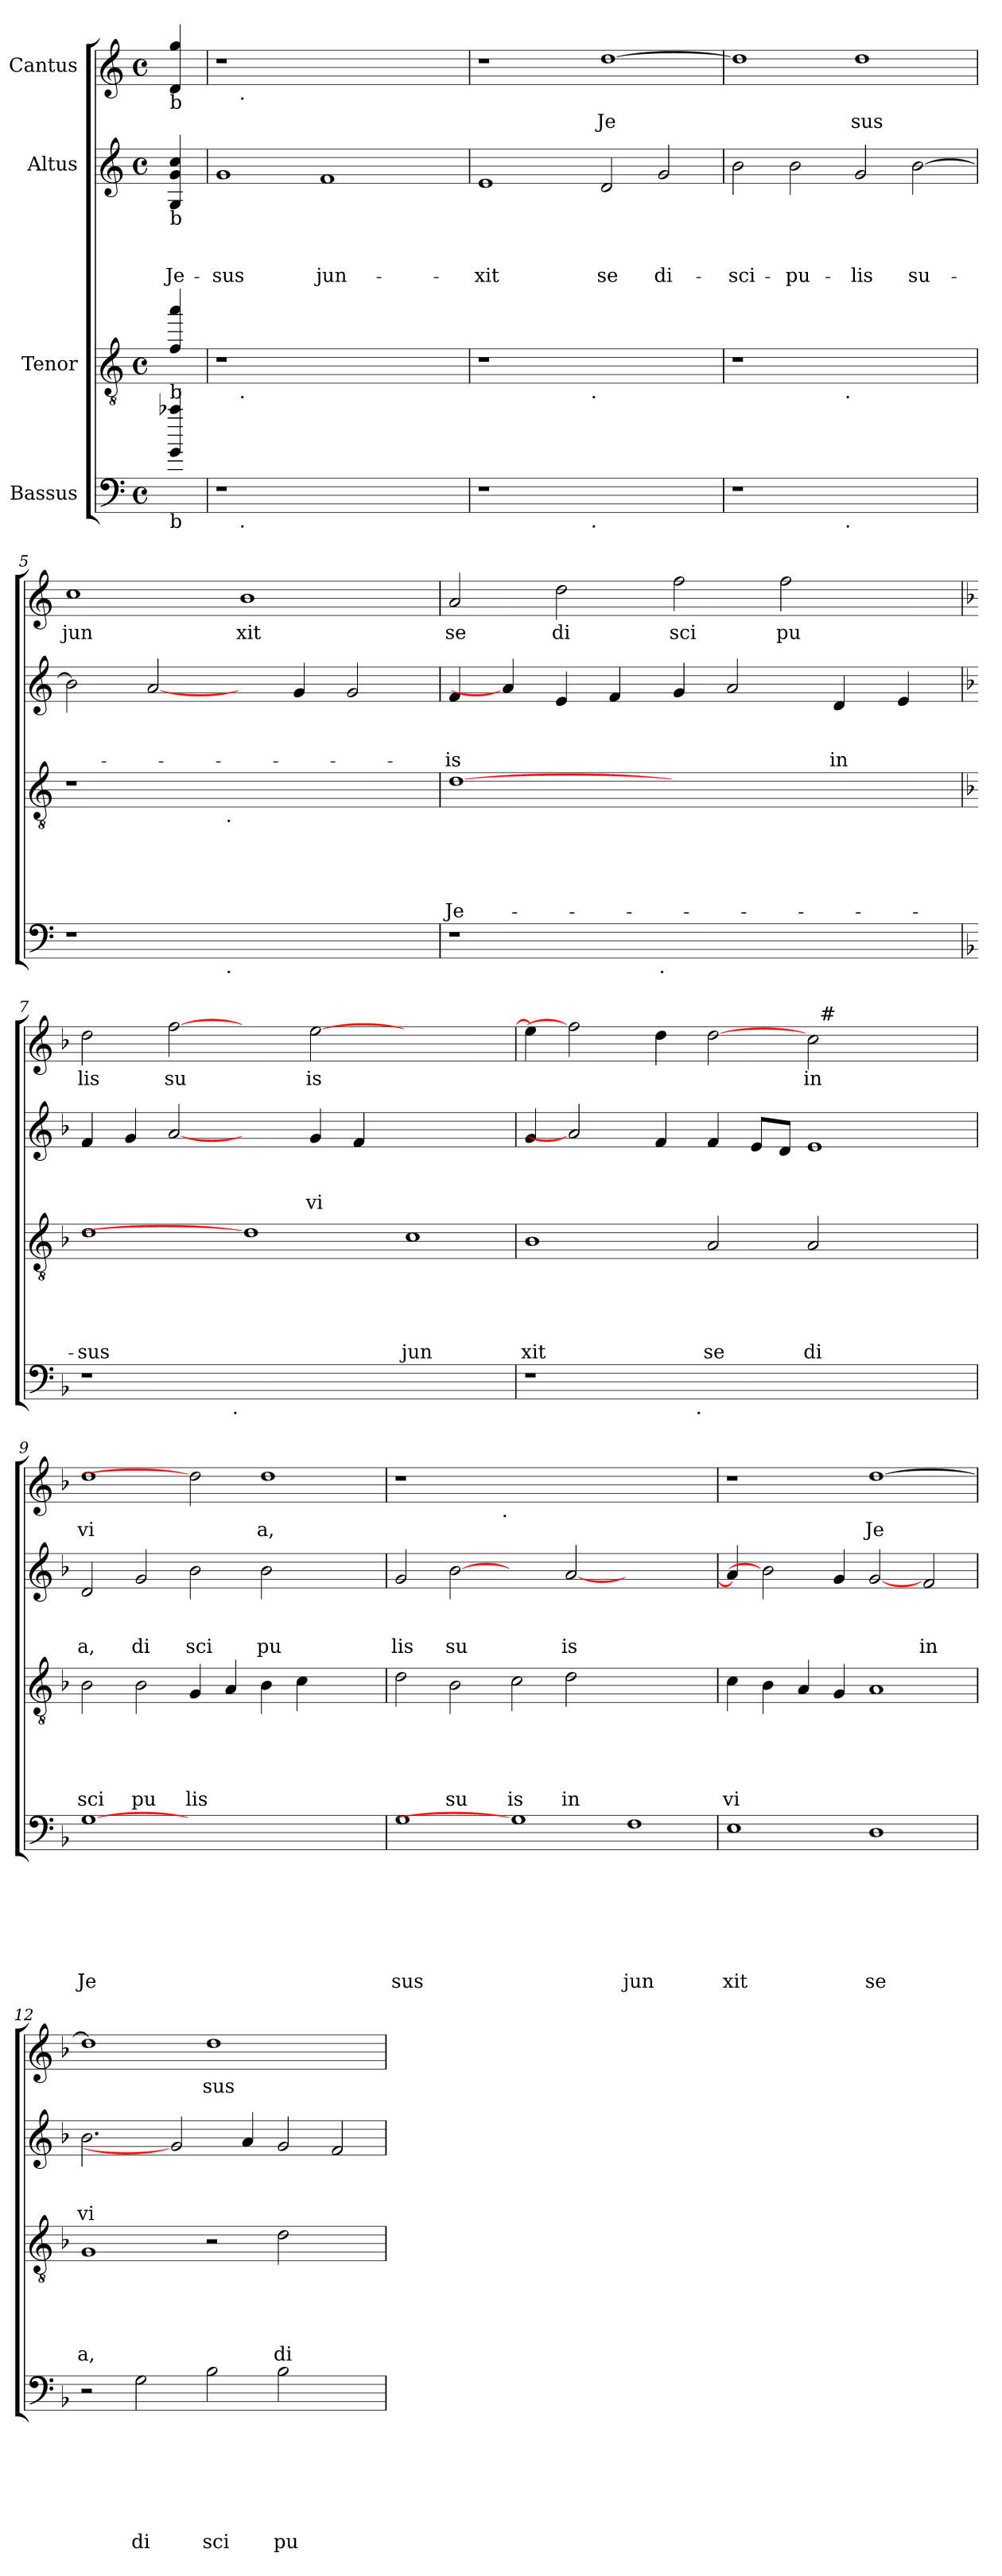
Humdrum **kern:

**kern	**text	**text	**text	**text	**text	**text	**text	**kern	**text	**text	**text	**text	**text	**kern	**text	**text	**text	**kern	**text
*part4	*part4	*part4	*part4	*part4	*part4	*part4	*part4	*part3	*part3	*part3	*part3	*part3	*part3	*part2	*part2	*part2	*part2	*part1	*part1
*staff4	*staff4	*staff4	*staff4	*staff4	*staff4	*staff4	*staff4	*staff3	*staff3	*staff3	*staff3	*staff3	*staff3	*staff2	*staff2	*staff2	*staff2	*staff1	*staff1
*I"Bassus	*	*	*	*	*	*	*	*I"Tenor	*	*	*	*	*	*I"Altus	*	*	*	*I"Cantus	*
*clefF4	*	*	*	*	*	*	*	*clefGv2	*	*	*	*	*	*clefG2	*	*	*	*clefG2	*
*k[]	*	*	*	*	*	*	*	*k[]	*	*	*	*	*	*k[]	*	*	*	*k[]	*
*C:	*	*	*	*	*	*	*	*C:	*	*	*	*	*	*C:	*	*	*	*C:	*
*M4/4	*	*	*	*	*	*	*	*M4/4	*	*	*	*	*	*M4/4	*	*	*	*M4/4	*
*met(c)	*	*	*	*	*	*	*	*met(c)	*	*	*	*	*	*met(c)	*	*	*	*met(c)	*
=1	=1	=1	=1	=1	=1	=1	=1	=1	=1	=1	=1	=1	=1	=1	=1	=1	=1	=1	=1
!	!	!	!	!	!	!	!	!	!	!	!	!	!	!	!	!	!	!LO:TX:b:t=b	!
!	!	!	!	!	!	!	!	!	!	!	!	!	!	!LO:TX:b:t=b	!	!	!	!	!
!	!	!	!	!	!	!	!	!LO:TX:b:t=b	!	!	!	!	!	!	!	!	!	!	!
!LO:TX:b:t=b	!	!	!	!	!	!	!	!	!	!	!	!	!	!	!	!	!	!	!
!	!	!	!	!	!	!	!	!	!	!	!	!	!	!	!	!	!LO:LY:b	!	!
4g/ 4ccc-X/	.	.	.	.	.	.	.	4f/ 4aa/	.	.	.	.	.	4G/ 4g/ 4cc/	.	.	Je-	4d/ 4gg/	.
=2	=2	=2	=2	=2	=2	=2	=2	=2	=2	=2	=2	=2	=2	=2	=2	=2	=2	=2	=2
!	!	!	!	!	!	!	!	!	!	!	!	!	!	!	!	!	!LO:LY:b	!	!
*^	*	*	*	*	*	*	*	*^	*	*	*	*	*	*	*	*	*	*^	*
1r	16..ryy	.	.	.	.	.	.	.	1r	16..ryy	.	.	.	.	.	1g	.	.	-sus	1r	16..ryy	.
!	!	!	!	!	!	!	!	!	!	!	!	!	!	!	!	!	!	!	!	!	!LO:TX:b:t=.	!
!	!	!	!	!	!	!	!	!	!	!LO:TX:b:t=.	!	!	!	!	!	!	!	!	!	!	!	!
!	!LO:TX:b:t=.	!	!	!	!	!	!	!	!	!	!	!	!	!	!	!	!	!	!	!	!	!
.	1ryy	.	.	.	.	.	.	.	.	1ryy	.	.	.	.	.	.	.	.	.	.	1ryy	.
!	!	!	!	!	!	!	!	!	!	!	!	!	!	!	!	!	!	!	!LO:LY:b	!	!	!
1ryy	.	.	.	.	.	.	.	.	1ryy	.	.	.	.	.	.	1f	.	.	jun-	1ryy	.	.
.	2ryy	.	.	.	.	.	.	.	.	2ryy	.	.	.	.	.	.	.	.	.	.	2ryy	.
.	4ryy	.	.	.	.	.	.	.	.	4ryy	.	.	.	.	.	.	.	.	.	.	4ryy	.
.	8ryy	.	.	.	.	.	.	.	.	8ryy	.	.	.	.	.	.	.	.	.	.	8ryy	.
.	64ryy	.	.	.	.	.	.	.	.	64ryy	.	.	.	.	.	.	.	.	.	.	64ryy	.
=3	=3	=3	=3	=3	=3	=3	=3	=3	=3	=3	=3	=3	=3	=3	=3	=3	=3	=3	=3	=3	=3	=3
!	!	!	!	!	!	!	!	!	!	!	!	!	!	!	!	!	!	!	!LO:LY:b	!	!	!
*	*	*	*	*	*	*	*	*	*	*	*	*	*	*	*	*	*	*	*	*v	*v	*
1r	2ryy	.	.	.	.	.	.	.	1r	2ryy	.	.	.	.	.	1e	.	.	-xit	1r	.
.	4...ryy	.	.	.	.	.	.	.	.	4...ryy	.	.	.	.	.	.	.	.	.	.	.
!	!	!	!	!	!	!	!	!	!	!LO:TX:b:t=.	!	!	!	!	!	!	!	!	!	!	!
!	!LO:TX:b:t=.	!	!	!	!	!	!	!	!	!	!	!	!	!	!	!	!	!	!	!	!
.	1ryy	.	.	.	.	.	.	.	.	1ryy	.	.	.	.	.	.	.	.	.	.	.
!	!	!	!	!	!	!	!	!	!	!	!	!	!	!	!	!	!	!	!LO:LY:b	!	!LO:LY:b
1ryy	.	.	.	.	.	.	.	.	1ryy	.	.	.	.	.	.	2d/	.	.	se	[>1dd	Je
!	!	!	!	!	!	!	!	!	!	!	!	!	!	!	!	!	!	!	!LO:LY:b	!	!
.	.	.	.	.	.	.	.	.	.	.	.	.	.	.	.	2g/	.	.	di-	.	.
.	32ryy	.	.	.	.	.	.	.	.	32ryy	.	.	.	.	.	.	.	.	.	.	.
=4	=4	=4	=4	=4	=4	=4	=4	=4	=4	=4	=4	=4	=4	=4	=4	=4	=4	=4	=4	=4	=4
!	!	!	!	!	!	!	!	!	!	!	!	!	!	!	!	!	!	!	!LO:LY:b	!	!
1r	2ryy	.	.	.	.	.	.	.	1r	2ryy	.	.	.	.	.	2b\	.	.	-sci-	1dd]	.
!	!	!	!	!	!	!	!	!	!	!	!	!	!	!	!	!	!	!	!LO:LY:b	!	!
.	4...ryy	.	.	.	.	.	.	.	.	4...ryy	.	.	.	.	.	2b\	.	.	-pu-	.	.
!	!	!	!	!	!	!	!	!	!	!LO:TX:b:t=.	!	!	!	!	!	!	!	!	!	!	!
!	!LO:TX:b:t=.	!	!	!	!	!	!	!	!	!	!	!	!	!	!	!	!	!	!	!	!
.	1ryy	.	.	.	.	.	.	.	.	1ryy	.	.	.	.	.	.	.	.	.	.	.
!	!	!	!	!	!	!	!	!	!	!	!	!	!	!	!	!	!	!	!LO:LY:b	!	!LO:LY:b
1ryy	.	.	.	.	.	.	.	.	1ryy	.	.	.	.	.	.	2g/	.	.	-lis	1dd	sus
!	!	!	!	!	!	!	!	!	!	!	!	!	!	!	!	!	!	!	!LO:LY:b	!	!
.	.	.	.	.	.	.	.	.	.	.	.	.	.	.	.	[>2b\	.	.	su-	.	.
.	32ryy	.	.	.	.	.	.	.	.	32ryy	.	.	.	.	.	.	.	.	.	.	.
=5	=5	=5	=5	=5	=5	=5	=5	=5	=5	=5	=5	=5	=5	=5	=5	=5	=5	=5	=5	=5	=5
!	!	!	!	!	!	!	!	!	!	!	!	!	!	!	!	!	!	!	!	!	!LO:LY:b
1r	2ryy	.	.	.	.	.	.	.	1r	2ryy	.	.	.	.	.	2b\]	.	.	.	1cc	jun
.	4...ryy	.	.	.	.	.	.	.	.	4...ryy	.	.	.	.	.	[2a/	.	.	.	.	.
!	!	!	!	!	!	!	!	!	!	!LO:TX:b:t=.	!	!	!	!	!	!	!	!	!	!	!
!	!LO:TX:b:t=.	!	!	!	!	!	!	!	!	!	!	!	!	!	!	!	!	!	!	!	!
.	1ryy	.	.	.	.	.	.	.	.	1ryy	.	.	.	.	.	.	.	.	.	.	.
!	!	!	!	!	!	!	!	!	!	!	!	!	!	!	!	!	!	!	!	!	!LO:LY:b
1ryy	.	.	.	.	.	.	.	.	1ryy	.	.	.	.	.	.	4ryy	.	.	.	1b	xit
.	.	.	.	.	.	.	.	.	.	.	.	.	.	.	.	4g/	.	.	.	.	.
.	.	.	.	.	.	.	.	.	.	.	.	.	.	.	.	2g/	.	.	.	.	.
.	32ryy	.	.	.	.	.	.	.	.	32ryy	.	.	.	.	.	.	.	.	.	.	.
=6	=6	=6	=6	=6	=6	=6	=6	=6	=6	=6	=6	=6	=6	=6	=6	=6	=6	=6	=6	=6	=6
!	!	!	!	!	!	!	!	!	!	!	!	!	!	!	!LO:LY:b	!	!	!	!LO:LY:b	!	!LO:LY:b
*	*	*	*	*	*	*	*	*	*v	*v	*	*	*	*	*	*	*	*	*	*	*
1r	2ryy	.	.	.	.	.	.	.	[1d	.	.	.	.	Je-	4f/	.	.	-is	2a/	se
.	.	.	.	.	.	.	.	.	.	.	.	.	.	.	4a/]	.	.	.	.	.
!	!	!	!	!	!	!	!	!	!	!	!	!	!	!	!	!	!	!	!	!LO:LY:b
.	4...ryy	.	.	.	.	.	.	.	.	.	.	.	.	.	4e/	.	.	.	2dd\	di
.	.	.	.	.	.	.	.	.	.	.	.	.	.	.	4f/	.	.	.	.	.
!	!LO:TX:b:t=.	!	!	!	!	!	!	!	!	!	!	!	!	!	!	!	!	!	!	!
.	1ryy	.	.	.	.	.	.	.	.	.	.	.	.	.	.	.	.	.	.	.
!	!	!	!	!	!	!	!	!	!	!	!	!	!	!	!	!	!	!	!	!LO:LY:b
1ryy	.	.	.	.	.	.	.	.	1ryy	.	.	.	.	.	4g/	.	.	.	2ff\	sci
.	.	.	.	.	.	.	.	.	.	.	.	.	.	.	2a/	.	.	.	.	.
!	!	!	!	!	!	!	!	!	!	!	!	!	!	!	!	!	!	!	!	!LO:LY:b
.	.	.	.	.	.	.	.	.	.	.	.	.	.	.	.	.	.	.	2ff\	pu
!	!	!	!	!	!	!	!	!	!	!	!	!	!	!	!	!	!	!LO:LY:b	!	!
.	.	.	.	.	.	.	.	.	.	.	.	.	.	.	4d/	.	.	in	.	.
.	4ryy	.	.	.	.	.	.	.	.	.	.	.	.	.	.	.	.	.	.	.
4ryy	.	.	.	.	.	.	.	.	4ryy	.	.	.	.	.	4e/	.	.	.	4ryy	.
.	32ryy	.	.	.	.	.	.	.	.	.	.	.	.	.	.	.	.	.	.	.
!!LO:LB:g=z
=7	=7	=7	=7	=7	=7	=7	=7	=7	=7	=7	=7	=7	=7	=7	=7	=7	=7	=7	=7	=7
*k[b-]	*	*	*	*	*	*	*	*	*k[b-]	*	*	*	*	*	*k[b-]	*	*	*	*k[b-]	*
*F:	*	*	*	*	*	*	*	*	*F:	*	*	*	*	*	*F:	*	*	*	*F:	*
!	!	!	!	!	!	!	!	!	!	!	!	!	!	!LO:LY:b	!	!	!	!	!	!LO:LY:b
1r	2ryy	.	.	.	.	.	.	.	1d	.	.	.	.	-sus	4f/	.	.	.	2dd\	lis
.	.	.	.	.	.	.	.	.	.	.	.	.	.	.	4g/	.	.	.	.	.
!	!	!	!	!	!	!	!	!	!	!	!	!	!	!	!	!	!	!	!	!LO:LY:b
.	4...ryy	.	.	.	.	.	.	.	.	.	.	.	.	.	[2a	.	.	.	[2ff	su
!	!LO:TX:b:t=.	!	!	!	!	!	!	!	!	!	!	!	!	!	!	!	!	!	!	!
.	1ryy	.	.	.	.	.	.	.	.	.	.	.	.	.	.	.	.	.	.	.
0ryy	.	.	.	.	.	.	.	.	1d]	.	.	.	.	.	2ryy	.	.	.	2ryy	.
!	!	!	!	!	!	!	!	!	!	!	!	!	!	!	!	!	!	!LO:LY:b	!	!LO:LY:b
.	.	.	.	.	.	.	.	.	.	.	.	.	.	.	4g/	.	.	vi	[>2ee\	is
.	.	.	.	.	.	.	.	.	.	.	.	.	.	.	4f/	.	.	.	.	.
.	1ryy	.	.	.	.	.	.	.	.	.	.	.	.	.	.	.	.	.	.	.
!	!	!	!	!	!	!	!	!	!	!	!	!	!	!LO:LY:b	!	!	!	!	!	!
.	.	.	.	.	.	.	.	.	1c	.	.	.	.	jun	1ryy	.	.	.	1ryy	.
.	32ryy	.	.	.	.	.	.	.	.	.	.	.	.	.	.	.	.	.	.	.
=8	=8	=8	=8	=8	=8	=8	=8	=8	=8	=8	=8	=8	=8	=8	=8	=8	=8	=8	=8	=8
!	!	!	!	!	!	!	!	!	!	!	!	!	!	!LO:LY:b	!	!	!	!	!	!
*	*	*	*	*	*	*	*	*	*	*	*	*	*	*	*	*	*	*	*^	*
1r	2ryy	.	.	.	.	.	.	.	1B-	.	.	.	.	xit	4g/	.	.	.	4ee\]	1ryy	.
.	.	.	.	.	.	.	.	.	.	.	.	.	.	.	2a]	.	.	.	2ff]	.	.
.	4...ryy	.	.	.	.	.	.	.	.	.	.	.	.	.	.	.	.	.	.	.	.
.	.	.	.	.	.	.	.	.	.	.	.	.	.	.	4f/	.	.	.	4dd\	.	.
!	!LO:TX:b:t=.	!	!	!	!	!	!	!	!	!	!	!	!	!	!	!	!	!	!	!	!
.	1ryy	.	.	.	.	.	.	.	.	.	.	.	.	.	.	.	.	.	.	.	.
!	!	!	!	!	!	!	!	!	!	!	!	!	!	!LO:LY:b	!	!	!	!	!	!	!
1.ryy	.	.	.	.	.	.	.	.	2A/	.	.	.	.	se	4f/	.	.	.	[2dd	2ryy	.
.	.	.	.	.	.	.	.	.	.	.	.	.	.	.	8e/L	.	.	.	.	.	.
.	.	.	.	.	.	.	.	.	.	.	.	.	.	.	8d/J	.	.	.	.	.	.
!	!	!	!	!	!	!	!	!	!	!	!	!	!	!LO:LY:b	!	!	!	!	!	!	!LO:LY:b
.	.	.	.	.	.	.	.	.	2A/	.	.	.	.	di	1e	.	.	.	2cc\	32ryy	in
!	!	!	!	!	!	!	!	!	!	!	!	!	!	!	!	!	!	!	!	!LO:TX:a:t=#	!
.	.	.	.	.	.	.	.	.	.	.	.	.	.	.	.	.	.	.	.	2ryy	.
.	2ryy	.	.	.	.	.	.	.	.	.	.	.	.	.	.	.	.	.	.	.	.
.	.	.	.	.	.	.	.	.	2ryy	.	.	.	.	.	.	.	.	.	2ryy	.	.
.	.	.	.	.	.	.	.	.	.	.	.	.	.	.	.	.	.	.	.	4...ryy	.
.	32ryy	.	.	.	.	.	.	.	.	.	.	.	.	.	.	.	.	.	.	.	.
=9	=9	=9	=9	=9	=9	=9	=9	=9	=9	=9	=9	=9	=9	=9	=9	=9	=9	=9	=9	=9	=9
!	!	!	!	!	!	!	!	!LO:LY:b	!	!	!	!	!	!LO:LY:b	!	!	!	!LO:LY:b	!	!	!LO:LY:b
*v	*v	*	*	*	*	*	*	*	*	*	*	*	*	*	*	*	*	*	*v	*v	*
[1G	.	.	.	.	.	.	Je	2B-\	.	.	.	.	sci	2d/	.	.	a,	1dd	vi
!	!	!	!	!	!	!	!	!	!	!	!	!	!LO:LY:b	!	!	!	!LO:LY:b	!	!
.	.	.	.	.	.	.	.	2B-\	.	.	.	.	pu	2g/	.	.	di	.	.
!	!	!	!	!	!	!	!	!	!	!	!	!	!LO:LY:b	!	!	!	!LO:LY:b	!	!
1.ryy	.	.	.	.	.	.	.	4G/	.	.	.	.	lis	2b-\	.	.	sci	2dd]	.
.	.	.	.	.	.	.	.	4A/	.	.	.	.	.	.	.	.	.	.	.
!	!	!	!	!	!	!	!	!	!	!	!	!	!	!	!	!	!LO:LY:b	!	!LO:LY:b
.	.	.	.	.	.	.	.	4B-\	.	.	.	.	.	2b-\	.	.	pu	1dd	a,
.	.	.	.	.	.	.	.	4c\	.	.	.	.	.	.	.	.	.	.	.
.	.	.	.	.	.	.	.	2ryy	.	.	.	.	.	2ryy	.	.	.	.	.
=10	=10	=10	=10	=10	=10	=10	=10	=10	=10	=10	=10	=10	=10	=10	=10	=10	=10	=10	=10
!	!	!	!	!	!	!	!LO:LY:b	!	!	!	!	!	!	!	!	!	!LO:LY:b	!	!
*	*	*	*	*	*	*	*	*	*	*	*	*	*	*	*	*	*	*^	*
1G	.	.	.	.	.	.	sus	2d\	.	.	.	.	.	2g/	.	.	lis	1r	2ryy	.
!	!	!	!	!	!	!	!	!	!	!	!	!	!LO:LY:b	!	!	!	!LO:LY:b	!	!	!
.	.	.	.	.	.	.	.	2B-\	.	.	.	.	su	[2b-	.	.	su	.	4...ryy	.
!	!	!	!	!	!	!	!	!	!	!	!	!	!	!	!	!	!	!	!LO:TX:b:t=.	!
.	.	.	.	.	.	.	.	.	.	.	.	.	.	.	.	.	.	.	1ryy	.
!	!	!	!	!	!	!	!	!	!	!	!	!	!LO:LY:b	!	!	!	!	!	!	!
1G]	.	.	.	.	.	.	.	2c\	.	.	.	.	is	2ryy	.	.	.	0ryy	.	.
!	!	!	!	!	!	!	!	!	!	!	!	!	!LO:LY:b	!	!	!	!LO:LY:b	!	!	!
.	.	.	.	.	.	.	.	2d\	.	.	.	.	in	[<2a/	.	.	is	.	.	.
.	.	.	.	.	.	.	.	.	.	.	.	.	.	.	.	.	.	.	1ryy	.
!	!	!	!	!	!	!	!LO:LY:b	!	!	!	!	!	!	!	!	!	!	!	!	!
1F	.	.	.	.	.	.	jun	1ryy	.	.	.	.	.	1ryy	.	.	.	.	.	.
.	.	.	.	.	.	.	.	.	.	.	.	.	.	.	.	.	.	.	32ryy	.
=11	=11	=11	=11	=11	=11	=11	=11	=11	=11	=11	=11	=11	=11	=11	=11	=11	=11	=11	=11	=11
!	!	!	!	!	!	!	!LO:LY:b	!	!	!	!	!	!LO:LY:b	!	!	!	!	!	!	!
*	*	*	*	*	*	*	*	*	*	*	*	*	*	*	*	*	*	*v	*v	*
1E	.	.	.	.	.	.	xit	4c\	.	.	.	.	vi	4a/]	.	.	.	1r	.
.	.	.	.	.	.	.	.	4B-\	.	.	.	.	.	2b-]	.	.	.	.	.
.	.	.	.	.	.	.	.	4A/	.	.	.	.	.	.	.	.	.	.	.
.	.	.	.	.	.	.	.	4G/	.	.	.	.	.	4g/	.	.	.	.	.
!	!	!	!	!	!	!	!LO:LY:b	!	!	!	!	!	!	!	!	!	!	!	!LO:LY:b
1D	.	.	.	.	.	.	se	1A	.	.	.	.	.	[2g	.	.	.	[>1dd	Je
!	!	!	!	!	!	!	!	!	!	!	!	!	!	!	!	!	!LO:LY:b	!	!
.	.	.	.	.	.	.	.	.	.	.	.	.	.	2f/	.	.	in	.	.
=12	=12	=12	=12	=12	=12	=12	=12	=12	=12	=12	=12	=12	=12	=12	=12	=12	=12	=12	=12
!	!	!	!	!	!	!	!	!	!	!	!	!	!LO:LY:b	!	!	!	!LO:LY:b	!	!
2r	.	.	.	.	.	.	.	1G	.	.	.	.	a,	2.b-\	.	.	vi	1dd]	.
!	!	!	!	!	!	!	!LO:LY:b	!	!	!	!	!	!	!	!	!	!	!	!
2G\	.	.	.	.	.	.	di	.	.	.	.	.	.	.	.	.	.	.	.
.	.	.	.	.	.	.	.	.	.	.	.	.	.	2g]	.	.	.	.	.
!	!	!	!	!	!	!	!LO:LY:b	!	!	!	!	!	!	!	!	!	!	!	!LO:LY:b
2B-\	.	.	.	.	.	.	sci	2r	.	.	.	.	.	.	.	.	.	1dd	sus
.	.	.	.	.	.	.	.	.	.	.	.	.	.	4a/	.	.	.	.	.
!	!	!	!	!	!	!	!LO:LY:b	!	!	!	!	!	!LO:LY:b	!	!	!	!	!	!
2B-\	.	.	.	.	.	.	pu	2d\	.	.	.	.	di	2g/	.	.	.	.	.
2ryy	.	.	.	.	.	.	.	2ryy	.	.	.	.	.	2f/	.	.	.	2ryy	.
=	=	=	=	=	=	=	=	=	=	=	=	=	=	=	=	=	=	=	=
*-	*-	*-	*-	*-	*-	*-	*-	*-	*-	*-	*-	*-	*-	*-	*-	*-	*-	*-	*-
